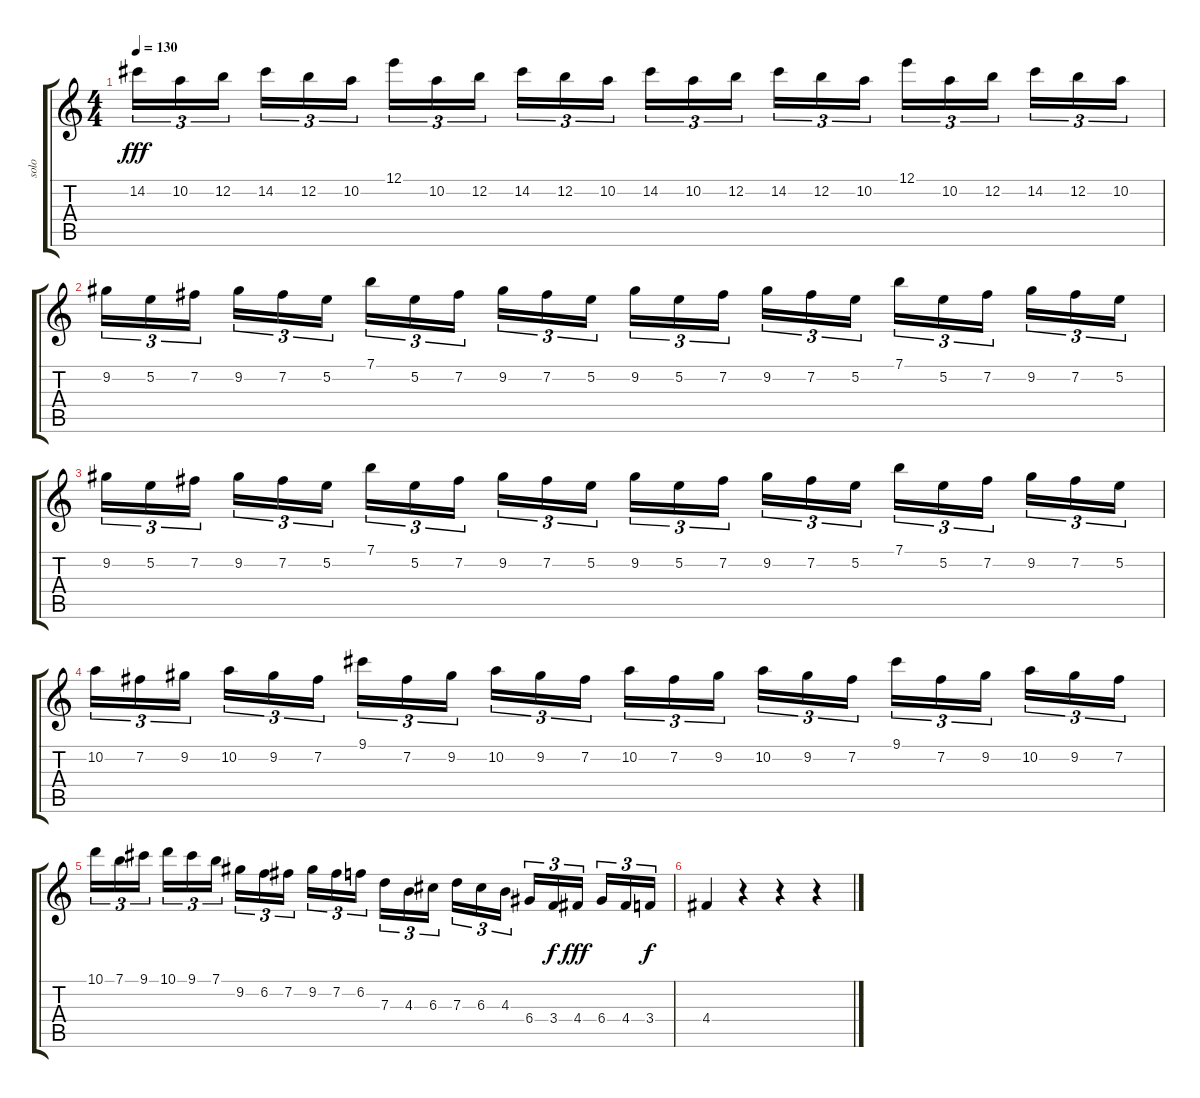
\track ("solo" "solo") {solo instrument overdrivenguitar}
\staff {score tabs}
\tuning (E4 B3 G3 D3 A2 E2) {hide}
\ts (4 4)
\tempo 130
\clef g2
\ks c
14.2.16{tu (3 2) dy fff} 10.2.16{tu (3 2)} 12.2.16{tu (3 2) beam splitsecondary} 14.2.16{tu (3 2)} 12.2.16{tu (3 2)} 10.2.16{tu (3 2)} 12.1.16{tu (3 2)} 10.2.16{tu (3 2)} 12.2.16{tu (3 2) beam splitsecondary} 14.2.16{tu (3 2)} 12.2.16{tu (3 2)} 10.2.16{tu (3 2)} 14.2.16{tu (3 2)} 10.2.16{tu (3 2)} 12.2.16{tu (3 2) beam splitsecondary} 14.2.16{tu (3 2)} 12.2.16{tu (3 2)} 10.2.16{tu (3 2)} 12.1.16{tu (3 2)} 10.2.16{tu (3 2)} 12.2.16{tu (3 2) beam splitsecondary} 14.2.16{tu (3 2)} 12.2.16{tu (3 2)} 10.2.16{tu (3 2)} |
9.2.16{tu (3 2)} 5.2.16{tu (3 2)} 7.2.16{tu (3 2) beam splitsecondary} 9.2.16{tu (3 2)} 7.2.16{tu (3 2)} 5.2.16{tu (3 2)} 7.1.16{tu (3 2)} 5.2.16{tu (3 2)} 7.2.16{tu (3 2) beam splitsecondary} 9.2.16{tu (3 2)} 7.2.16{tu (3 2)} 5.2.16{tu (3 2)} 9.2.16{tu (3 2)} 5.2.16{tu (3 2)} 7.2.16{tu (3 2) beam splitsecondary} 9.2.16{tu (3 2)} 7.2.16{tu (3 2)} 5.2.16{tu (3 2)} 7.1.16{tu (3 2)} 5.2.16{tu (3 2)} 7.2.16{tu (3 2) beam splitsecondary} 9.2.16{tu (3 2)} 7.2.16{tu (3 2)} 5.2.16{tu (3 2)} |
9.2.16{tu (3 2)} 5.2.16{tu (3 2)} 7.2.16{tu (3 2) beam splitsecondary} 9.2.16{tu (3 2)} 7.2.16{tu (3 2)} 5.2.16{tu (3 2)} 7.1.16{tu (3 2)} 5.2.16{tu (3 2)} 7.2.16{tu (3 2) beam splitsecondary} 9.2.16{tu (3 2)} 7.2.16{tu (3 2)} 5.2.16{tu (3 2)} 9.2.16{tu (3 2)} 5.2.16{tu (3 2)} 7.2.16{tu (3 2) beam splitsecondary} 9.2.16{tu (3 2)} 7.2.16{tu (3 2)} 5.2.16{tu (3 2)} 7.1.16{tu (3 2)} 5.2.16{tu (3 2)} 7.2.16{tu (3 2) beam splitsecondary} 9.2.16{tu (3 2)} 7.2.16{tu (3 2)} 5.2.16{tu (3 2)} |
10.2.16{tu (3 2)} 7.2.16{tu (3 2)} 9.2.16{tu (3 2) beam splitsecondary} 10.2.16{tu (3 2)} 9.2.16{tu (3 2)} 7.2.16{tu (3 2)} 9.1.16{tu (3 2)} 7.2.16{tu (3 2)} 9.2.16{tu (3 2) beam splitsecondary} 10.2.16{tu (3 2)} 9.2.16{tu (3 2)} 7.2.16{tu (3 2)} 10.2.16{tu (3 2)} 7.2.16{tu (3 2)} 9.2.16{tu (3 2) beam splitsecondary} 10.2.16{tu (3 2)} 9.2.16{tu (3 2)} 7.2.16{tu (3 2)} 9.1.16{tu (3 2)} 7.2.16{tu (3 2)} 9.2.16{tu (3 2) beam splitsecondary} 10.2.16{tu (3 2)} 9.2.16{tu (3 2)} 7.2.16{tu (3 2)} |
10.1.16{tu (3 2)} 7.1.16{tu (3 2)} 9.1.16{tu (3 2) beam splitsecondary} 10.1.16{tu (3 2)} 9.1.16{tu (3 2)} 7.1.16{tu (3 2)} 9.2.16{tu (3 2)} 6.2.16{tu (3 2)} 7.2.16{tu (3 2) beam splitsecondary} 9.2.16{tu (3 2)} 7.2.16{tu (3 2)} 6.2.16{tu (3 2)} 7.3.16{tu (3 2)} 4.3.16{tu (3 2)} 6.3.16{tu (3 2) beam splitsecondary} 7.3.16{tu (3 2)} 6.3.16{tu (3 2)} 4.3.16{tu (3 2)} 6.4.16{tu (3 2)} 3.4.16{tu (3 2) dy f} 4.4.16{tu (3 2) dy fff beam splitsecondary} 6.4.16{tu (3 2)} 4.4.16{tu (3 2)} 3.4.16{tu (3 2) dy f} |
4.4.4 r.4 r.4 r.4
